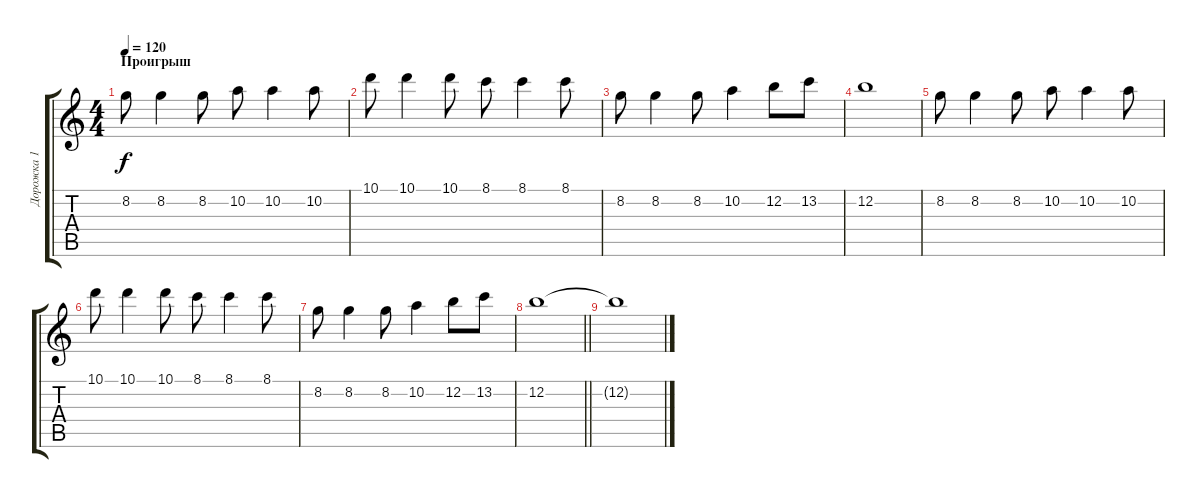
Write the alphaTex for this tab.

\track ("Дорожка 1" "Дорожка 1") {instrument overdrivenguitar}
\staff {score tabs}
\tuning (E4 B3 G3 D3 A2 E2) {hide}
\ts (4 4)
\section ("" "Проигрыш")
\tempo 120
\clef g2
\ks c
8.2.8{dy f volume 16} 8.2.4 8.2.8 10.2.8 10.2.4 10.2.8 |
10.1.8 10.1.4 10.1.8 8.1.8 8.1.4 8.1.8 |
8.2.8 8.2.4 8.2.8 10.2.4 12.2.8 13.2.8 |
12.2.1 |
8.2.8 8.2.4 8.2.8 10.2.8 10.2.4 10.2.8 |
10.1.8 10.1.4 10.1.8 8.1.8 8.1.4 8.1.8 |
8.2.8 8.2.4 8.2.8 10.2.4 12.2.8 13.2.8 |
\barLineRight lightlight
12.2.1 |
12.2{t}.1
